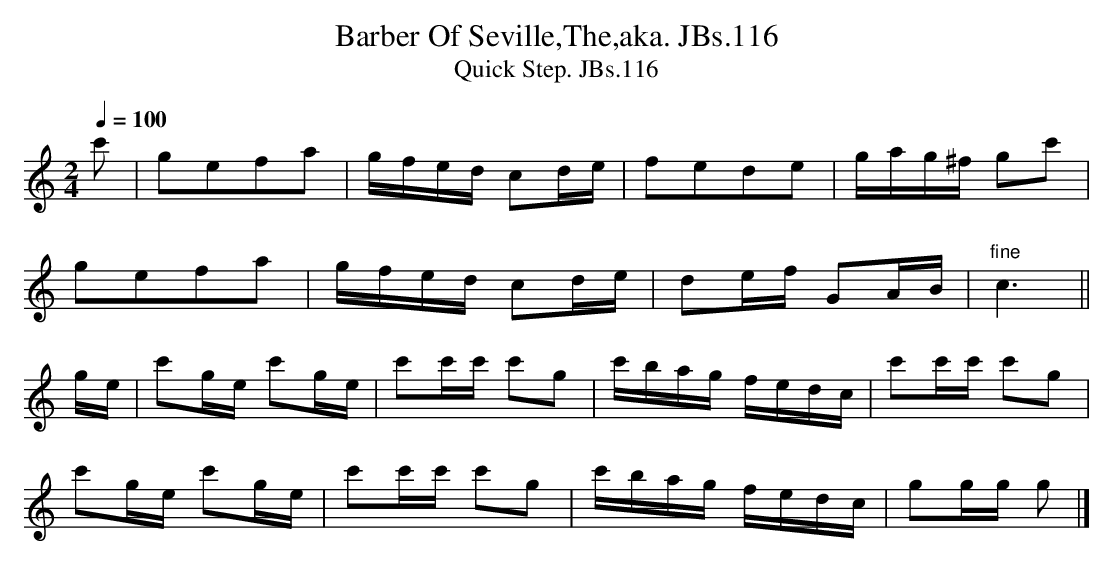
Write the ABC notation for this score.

X:1
T:Barber Of Seville,The,aka. JBs.116
T:Quick Step. JBs.116
L:1/16
M:2/4
Q:1/4=100
K:C
c'2|g2e2f2a2|gfed c2de|f2e2d2e2|gag^f g2c'2|
g2e2f2a2|gfed c2de|d2ef G2AB|"fine"c6||
ge|c'2ge c'2ge|c'2c'c' c'2g2|c'bag fedc|c'2c'c' c'2g2|
c'2ge c'2ge|c'2c'c' c'2g2|c'bag fedc|g2gg g2 |]
